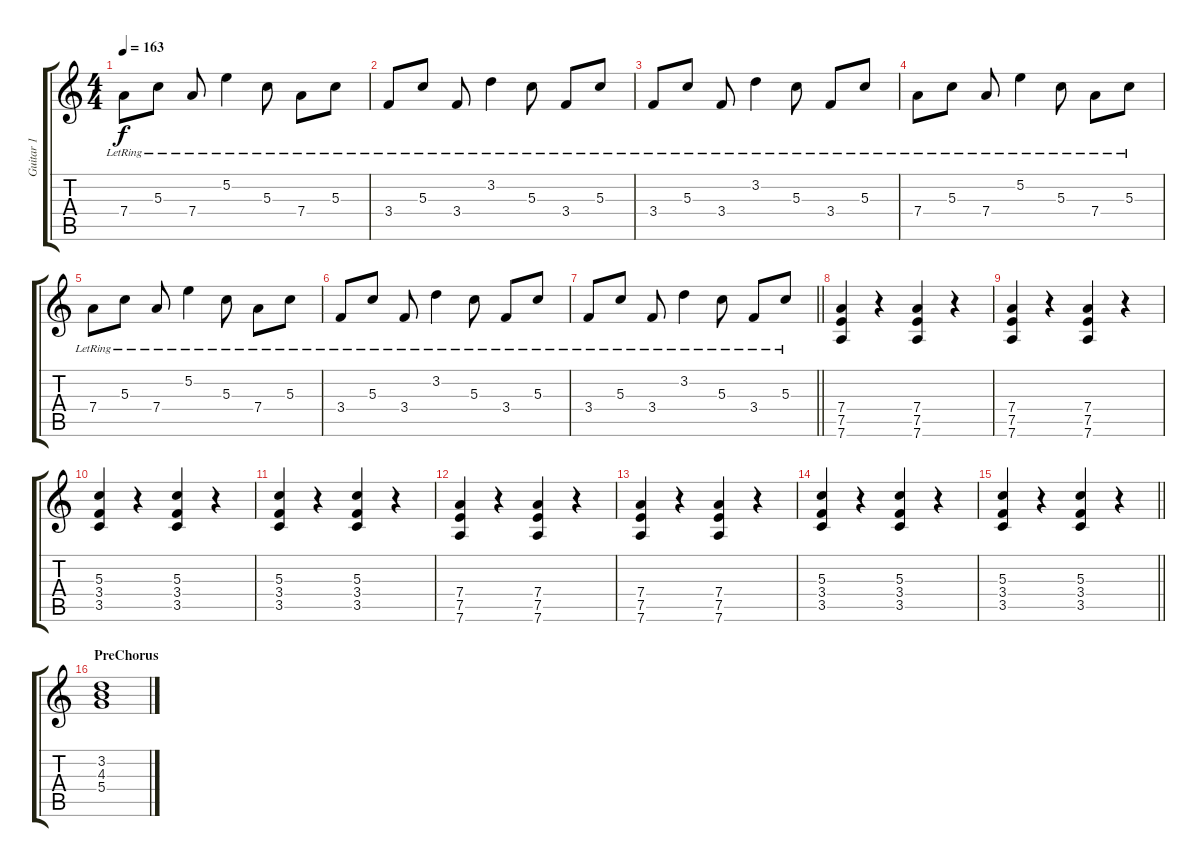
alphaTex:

\track ("Guitar 1" "Guitar 1") {instrument distortionguitar}
\staff {score tabs}
\tuning (E4 B3 G3 D3 A2 D2) {hide}
\ts (4 4)
\tempo 163
\clef g2
\ks c
7.4{lr}.8{dy f} 5.3{lr}.8 7.4{lr}.8 5.2{lr}.4 5.3{lr}.8 7.4{lr}.8 5.3{lr}.8 |
3.4{lr}.8 5.3{lr}.8 3.4{lr}.8 3.2{lr}.4 5.3{lr}.8 3.4{lr}.8 5.3{lr}.8 |
3.4{lr}.8 5.3{lr}.8 3.4{lr}.8 3.2{lr}.4 5.3{lr}.8 3.4{lr}.8 5.3{lr}.8 |
7.4{lr}.8 5.3{lr}.8 7.4{lr}.8 5.2{lr}.4 5.3{lr}.8 7.4{lr}.8 5.3{lr}.8 |
7.4{lr}.8 5.3{lr}.8 7.4{lr}.8 5.2{lr}.4 5.3{lr}.8 7.4{lr}.8 5.3{lr}.8 |
3.4{lr}.8 5.3{lr}.8 3.4{lr}.8 3.2{lr}.4 5.3{lr}.8 3.4{lr}.8 5.3{lr}.8 |
\barLineRight lightlight
3.4{lr}.8 5.3{lr}.8 3.4{lr}.8 3.2{lr}.4 5.3{lr}.8 3.4{lr}.8 5.3{lr}.8 |
(7.4 7.5 7.6).4{volume 13 instrument distortionguitar} r.4 (7.4 7.5 7.6).4 r.4 |
(7.4 7.5 7.6).4 r.4 (7.4 7.5 7.6).4 r.4 |
(5.3 3.4 3.5).4 r.4 (5.3 3.4 3.5).4 r.4 |
(5.3 3.4 3.5).4 r.4 (5.3 3.4 3.5).4 r.4 |
(7.4 7.5 7.6).4 r.4 (7.4 7.5 7.6).4 r.4 |
(7.4 7.5 7.6).4 r.4 (7.4 7.5 7.6).4 r.4 |
(5.3 3.4 3.5).4 r.4 (5.3 3.4 3.5).4 r.4 |
\barLineRight lightlight
(5.3 3.4 3.5).4 r.4 (5.3 3.4 3.5).4 r.4 |
\section ("" "PreChorus")
(3.2 4.3 5.4).1
